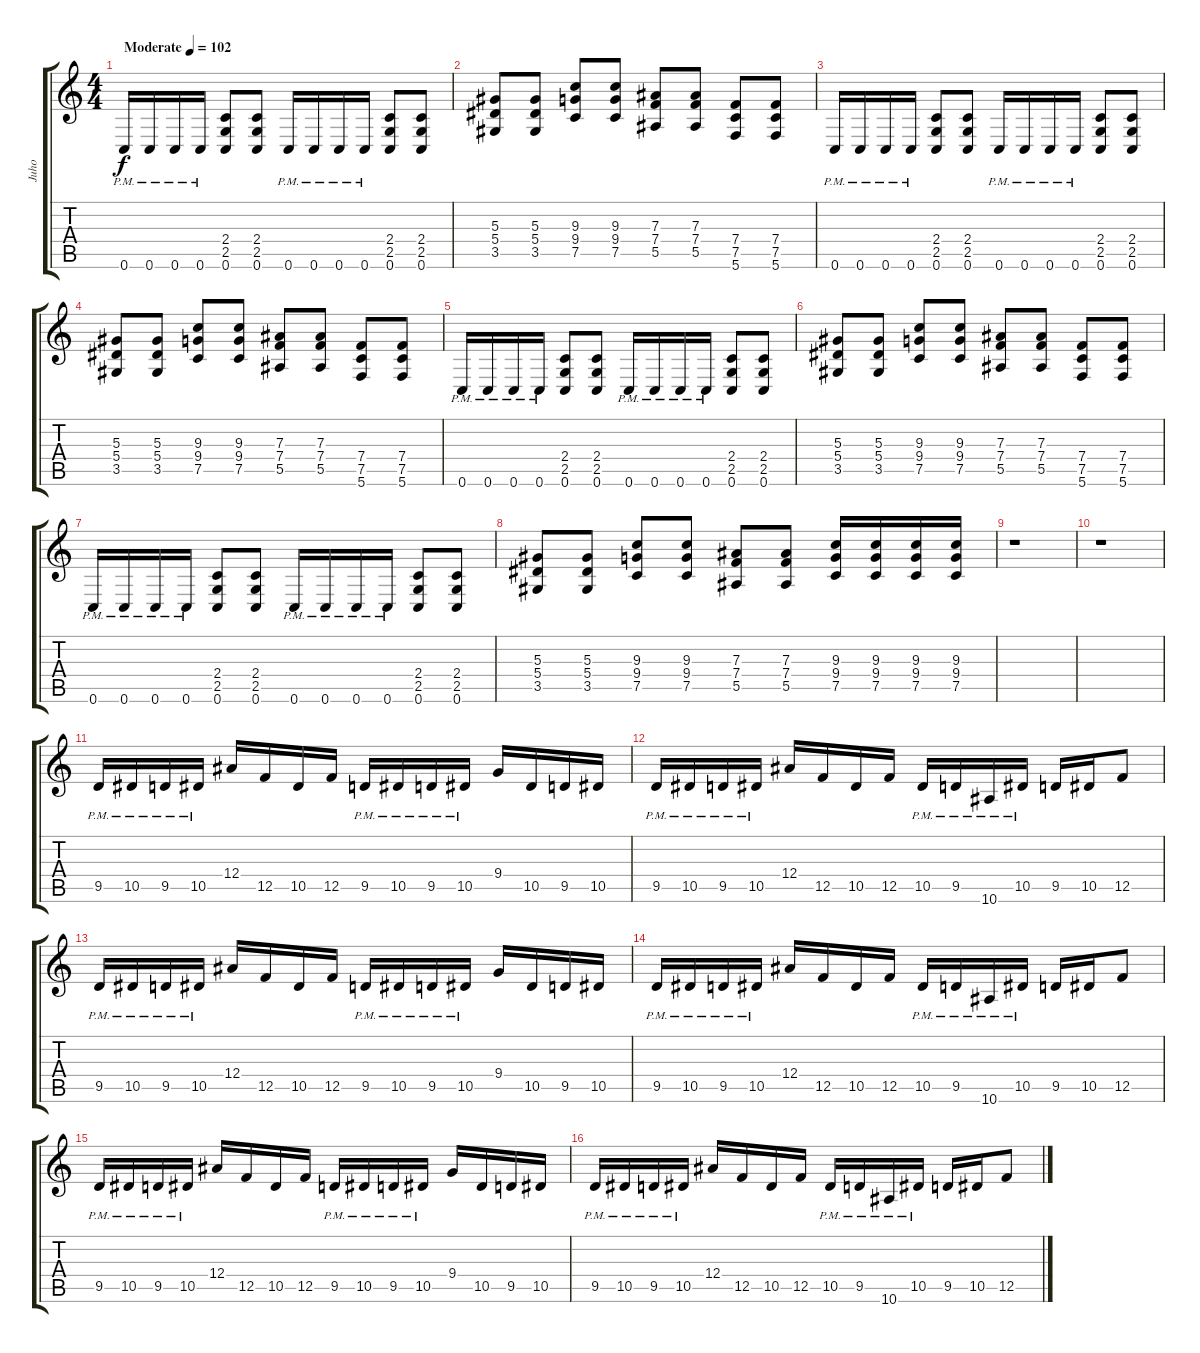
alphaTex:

\track ("Juho" "Juho") {instrument distortionguitar}
\staff {score tabs}
\tuning (C4 G3 Eb3 Bb2 F2 C2) {hide}
\ts (4 4)
\tempo (102 "Moderate")
\clef g2
\ks c
0.6{pm}.16{dy f instrument distortionguitar} 0.6{pm}.16 0.6{pm}.16 0.6{pm}.16 (2.4 2.5 0.6).8 (2.4 2.5 0.6).8 0.6{pm}.16 0.6{pm}.16 0.6{pm}.16 0.6{pm}.16 (2.4 2.5 0.6).8 (2.4 2.5 0.6).8 |
(5.3 5.4 3.5).8 (5.3 5.4 3.5).8 (9.3 9.4 7.5).8 (9.3 9.4 7.5).8 (7.3 7.4 5.5).8 (7.3 7.4 5.5).8 (7.4 7.5 5.6).8 (7.4 7.5 5.6).8 |
0.6{pm}.16 0.6{pm}.16 0.6{pm}.16 0.6{pm}.16 (2.4 2.5 0.6).8 (2.4 2.5 0.6).8 0.6{pm}.16 0.6{pm}.16 0.6{pm}.16 0.6{pm}.16 (2.4 2.5 0.6).8 (2.4 2.5 0.6).8 |
(5.3 5.4 3.5).8 (5.3 5.4 3.5).8 (9.3 9.4 7.5).8 (9.3 9.4 7.5).8 (7.3 7.4 5.5).8 (7.3 7.4 5.5).8 (7.4 7.5 5.6).8 (7.4 7.5 5.6).8 |
0.6{pm}.16 0.6{pm}.16 0.6{pm}.16 0.6{pm}.16 (2.4 2.5 0.6).8 (2.4 2.5 0.6).8 0.6{pm}.16 0.6{pm}.16 0.6{pm}.16 0.6{pm}.16 (2.4 2.5 0.6).8 (2.4 2.5 0.6).8 |
(5.3 5.4 3.5).8 (5.3 5.4 3.5).8 (9.3 9.4 7.5).8 (9.3 9.4 7.5).8 (7.3 7.4 5.5).8 (7.3 7.4 5.5).8 (7.4 7.5 5.6).8 (7.4 7.5 5.6).8 |
0.6{pm}.16 0.6{pm}.16 0.6{pm}.16 0.6{pm}.16 (2.4 2.5 0.6).8 (2.4 2.5 0.6).8 0.6{pm}.16 0.6{pm}.16 0.6{pm}.16 0.6{pm}.16 (2.4 2.5 0.6).8 (2.4 2.5 0.6).8 |
(5.3 5.4 3.5).8 (5.3 5.4 3.5).8 (9.3 9.4 7.5).8 (9.3 9.4 7.5).8 (7.3 7.4 5.5).8 (7.3 7.4 5.5).8 (9.3 9.4 7.5).16 (9.3 9.4 7.5).16 (9.3 9.4 7.5).16 (9.3 9.4 7.5).16 |
r.1 |
r.1 |
9.5{pm}.16 10.5{pm}.16 9.5{pm}.16 10.5{pm}.16 12.4.16 12.5.16 10.5.16 12.5.16 9.5{pm}.16 10.5{pm}.16 9.5{pm}.16 10.5{pm}.16 9.4.16 10.5.16 9.5.16 10.5.16 |
9.5{pm}.16 10.5{pm}.16 9.5{pm}.16 10.5{pm}.16 12.4.16 12.5.16 10.5.16 12.5.16 10.5{pm}.16 9.5{pm}.16 10.6{pm}.16 10.5{pm}.16 9.5.16 10.5.16 12.5.8 |
9.5{pm}.16 10.5{pm}.16 9.5{pm}.16 10.5{pm}.16 12.4.16 12.5.16 10.5.16 12.5.16 9.5{pm}.16 10.5{pm}.16 9.5{pm}.16 10.5{pm}.16 9.4.16 10.5.16 9.5.16 10.5.16 |
9.5{pm}.16 10.5{pm}.16 9.5{pm}.16 10.5{pm}.16 12.4.16 12.5.16 10.5.16 12.5.16 10.5{pm}.16 9.5{pm}.16 10.6{pm}.16 10.5{pm}.16 9.5.16 10.5.16 12.5.8 |
9.5{pm}.16 10.5{pm}.16 9.5{pm}.16 10.5{pm}.16 12.4.16 12.5.16 10.5.16 12.5.16 9.5{pm}.16 10.5{pm}.16 9.5{pm}.16 10.5{pm}.16 9.4.16 10.5.16 9.5.16 10.5.16 |
9.5{pm}.16 10.5{pm}.16 9.5{pm}.16 10.5{pm}.16 12.4.16 12.5.16 10.5.16 12.5.16 10.5{pm}.16 9.5{pm}.16 10.6{pm}.16 10.5{pm}.16 9.5.16 10.5.16 12.5.8
